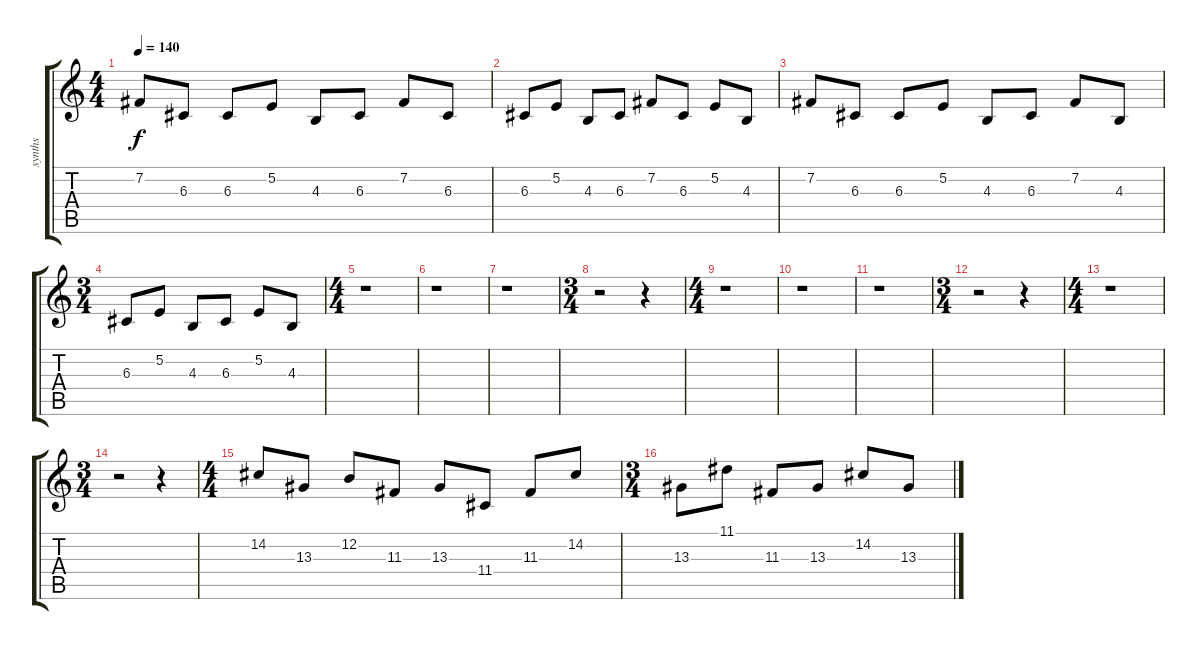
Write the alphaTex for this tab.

\track ("synths" "synths") {instrument lead5charang}
\staff {score tabs}
\tuning (E4 B3 G3 D3 A2 E2) {hide}
\ts (4 4)
\tempo 140
\clef g2
\ks c
7.2.8{dy f} 6.3.8 6.3.8 5.2.8 4.3.8 6.3.8 7.2.8 6.3.8 |
6.3.8 5.2.8 4.3.8 6.3.8 7.2.8 6.3.8 5.2.8 4.3.8 |
7.2.8 6.3.8 6.3.8 5.2.8 4.3.8 6.3.8 7.2.8 4.3.8 |
\ts (3 4)
6.3.8 5.2.8 4.3.8 6.3.8 5.2.8 4.3.8 |
\ts (4 4)
r.1 |
r.1 |
r.1 |
\ts (3 4)
r.2 r.4 |
\ts (4 4)
r.1 |
r.1 |
r.1 |
\ts (3 4)
r.2 r.4 |
\ts (4 4)
r.1 |
\ts (3 4)
r.2 r.4 |
\ts (4 4)
14.2.8 13.3.8 12.2.8 11.3.8 13.3.8 11.4.8 11.3.8 14.2.8 |
\ts (3 4)
13.3.8 11.1.8 11.3.8 13.3.8 14.2.8 13.3.8
